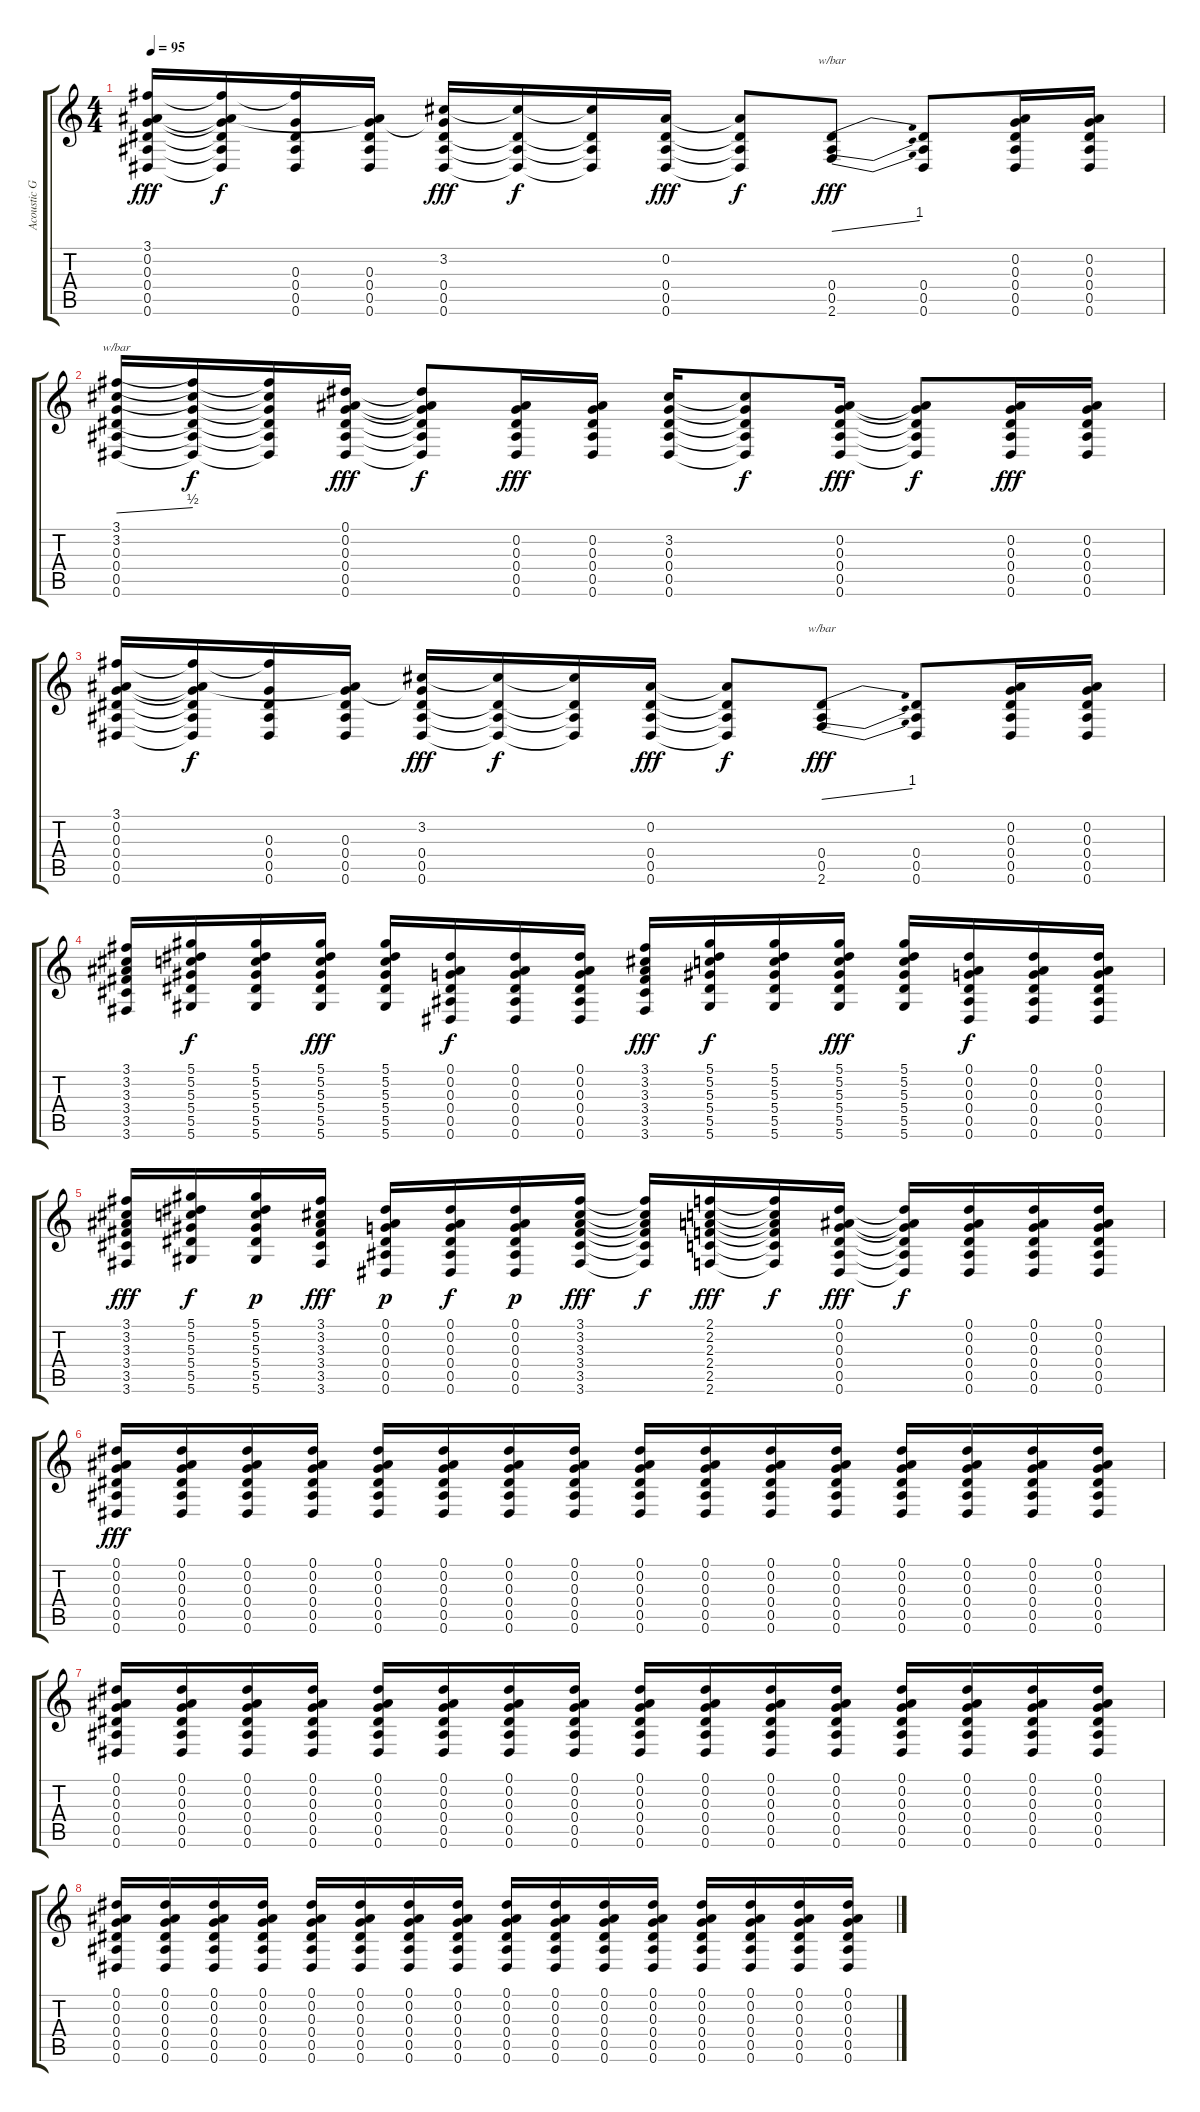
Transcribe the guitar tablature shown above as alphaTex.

\track ("Acoustic Guitar" "Acoustic G") {instrument acousticguitarsteel}
\staff {score tabs}
\tuning (Eb4 Bb3 G3 Eb3 Bb2 Eb2) {hide}
\ts (4 4)
\tempo 95
\clef g2
\ks c
(3.1 0.2 0.3 0.4 0.5 0.6).16{dy fff} (3.1{t} 0.2{t} 0.3{t} 0.4{t} 0.5{t} 0.6{t}).16{dy f} (3.1{t} 0.3 0.4 0.5 0.6).16 (0.2{t} 0.3 0.4 0.5 0.6).16 (3.2 0.3{t} 0.4 0.5 0.6).16{dy fff} (3.2{t} 0.4{t} 0.5{t} 0.6{t}).16{dy f} (3.2{t} 0.4{t} 0.5{t} 0.6{t}).16 (0.2 0.4 0.5 0.6).16{dy fff} (0.2{t} 0.4{t} 0.5{t} 0.6{t}).8{dy f} (0.4 0.5 2.6).8{tbe (dive default 0 0 60 4) dy fff} (0.4 0.5 0.6).8 (0.2 0.3 0.4 0.5 0.6).16 (0.2 0.3 0.4 0.5 0.6).16 |
(3.1 3.2 0.3 0.4 0.5 0.6).16{tbe (dive default 0 0 60 2)} (3.1{t} 3.2{t} 0.3{t} 0.4{t} 0.5{t} 0.6{t}).16{dy f} (3.1{t} 3.2{t} 0.3{t} 0.4{t} 0.5{t} 0.6{t}).16 (0.1 0.2 0.3 0.4 0.5 0.6).16{dy fff} (0.1{t} 0.2{t} 0.3{t} 0.4{t} 0.5{t} 0.6{t}).8{dy f} (0.2 0.3 0.4 0.5 0.6).16{dy fff} (0.2 0.3 0.4 0.5 0.6).16 (3.2 0.3 0.4 0.5 0.6).16 (3.2{t} 0.3{t} 0.4{t} 0.5{t} 0.6{t}).8{dy f} (0.2 0.3 0.4 0.5 0.6).16{dy fff} (0.2{t} 0.3{t} 0.4{t} 0.5{t} 0.6{t}).8{dy f} (0.2 0.3 0.4 0.5 0.6).16{dy fff} (0.2 0.3 0.4 0.5 0.6).16 |
(3.1 0.2 0.3 0.4 0.5 0.6).16 (3.1{t} 0.2{t} 0.3{t} 0.4{t} 0.5{t} 0.6{t}).16{dy f} (3.1{t} 0.3 0.4 0.5 0.6).16 (0.2{t} 0.3 0.4 0.5 0.6).16 (3.2 0.3{t} 0.4 0.5 0.6).16{dy fff} (3.2{t} 0.4{t} 0.5{t} 0.6{t}).16{dy f} (3.2{t} 0.4{t} 0.5{t} 0.6{t}).16 (0.2 0.4 0.5 0.6).16{dy fff} (0.2{t} 0.4{t} 0.5{t} 0.6{t}).8{dy f} (0.4 0.5 2.6).8{tbe (dive default 0 0 60 4) dy fff} (0.4 0.5 0.6).8 (0.2 0.3 0.4 0.5 0.6).16 (0.2 0.3 0.4 0.5 0.6).16 |
(3.1 3.2 3.3 3.4 3.5 3.6).16 (5.1 5.2 5.3 5.4 5.5 5.6).16{dy f} (5.1 5.2 5.3 5.4 5.5 5.6).16 (5.1 5.2 5.3 5.4 5.5 5.6).16{dy fff} (5.1 5.2 5.3 5.4 5.5 5.6).16 (0.1 0.2 0.3 0.4 0.5 0.6).16{dy f} (0.1 0.2 0.3 0.4 0.5 0.6).16 (0.1 0.2 0.3 0.4 0.5 0.6).16 (3.1 3.2 3.3 3.4 3.5 3.6).16{dy fff} (5.1 5.2 5.3 5.4 5.5 5.6).16{dy f} (5.1 5.2 5.3 5.4 5.5 5.6).16 (5.1 5.2 5.3 5.4 5.5 5.6).16{dy fff} (5.1 5.2 5.3 5.4 5.5 5.6).16 (0.1 0.2 0.3 0.4 0.5 0.6).16{dy f} (0.1 0.2 0.3 0.4 0.5 0.6).16 (0.1 0.2 0.3 0.4 0.5 0.6).16 |
(3.1 3.2 3.3 3.4 3.5 3.6).16{dy fff} (5.1 5.2 5.3 5.4 5.5 5.6).16{dy f} (5.1 5.2 5.3 5.4 5.5 5.6).16{dy p} (3.1 3.2 3.3 3.4 3.5 3.6).16{dy fff} (0.1 0.2 0.3 0.4 0.5 0.6).16{dy p} (0.1 0.2 0.3 0.4 0.5 0.6).16{dy f} (0.1 0.2 0.3 0.4 0.5 0.6).16{dy p} (3.1 3.2 3.3 3.4 3.5 3.6).16{dy fff} (3.1{t} 3.2{t} 3.3{t} 3.4{t} 3.5{t} 3.6{t}).16{dy f} (2.1 2.2 2.3 2.4 2.5 2.6).16{dy fff} (2.1{t} 2.2{t} 2.3{t} 2.4{t} 2.5{t} 2.6{t}).16{dy f} (0.1 0.2 0.3 0.4 0.5 0.6).16{dy fff} (0.1{t} 0.2{t} 0.3{t} 0.4{t} 0.5{t} 0.6{t}).16{dy f} (0.1 0.2 0.3 0.4 0.5 0.6).16 (0.1 0.2 0.3 0.4 0.5 0.6).16 (0.1 0.2 0.3 0.4 0.5 0.6).16 |
(0.1 0.2 0.3 0.4 0.5 0.6).16{dy fff} (0.1 0.2 0.3 0.4 0.5 0.6).16 (0.1 0.2 0.3 0.4 0.5 0.6).16 (0.1 0.2 0.3 0.4 0.5 0.6).16 (0.1 0.2 0.3 0.4 0.5 0.6).16 (0.1 0.2 0.3 0.4 0.5 0.6).16 (0.1 0.2 0.3 0.4 0.5 0.6).16 (0.1 0.2 0.3 0.4 0.5 0.6).16 (0.1 0.2 0.3 0.4 0.5 0.6).16 (0.1 0.2 0.3 0.4 0.5 0.6).16 (0.1 0.2 0.3 0.4 0.5 0.6).16 (0.1 0.2 0.3 0.4 0.5 0.6).16 (0.1 0.2 0.3 0.4 0.5 0.6).16 (0.1 0.2 0.3 0.4 0.5 0.6).16 (0.1 0.2 0.3 0.4 0.5 0.6).16 (0.1 0.2 0.3 0.4 0.5 0.6).16 |
(0.1 0.2 0.3 0.4 0.5 0.6).16 (0.1 0.2 0.3 0.4 0.5 0.6).16 (0.1 0.2 0.3 0.4 0.5 0.6).16 (0.1 0.2 0.3 0.4 0.5 0.6).16 (0.1 0.2 0.3 0.4 0.5 0.6).16 (0.1 0.2 0.3 0.4 0.5 0.6).16 (0.1 0.2 0.3 0.4 0.5 0.6).16 (0.1 0.2 0.3 0.4 0.5 0.6).16 (0.1 0.2 0.3 0.4 0.5 0.6).16 (0.1 0.2 0.3 0.4 0.5 0.6).16 (0.1 0.2 0.3 0.4 0.5 0.6).16 (0.1 0.2 0.3 0.4 0.5 0.6).16 (0.1 0.2 0.3 0.4 0.5 0.6).16 (0.1 0.2 0.3 0.4 0.5 0.6).16 (0.1 0.2 0.3 0.4 0.5 0.6).16 (0.1 0.2 0.3 0.4 0.5 0.6).16 |
(0.1 0.2 0.3 0.4 0.5 0.6).16 (0.1 0.2 0.3 0.4 0.5 0.6).16 (0.1 0.2 0.3 0.4 0.5 0.6).16 (0.1 0.2 0.3 0.4 0.5 0.6).16 (0.1 0.2 0.3 0.4 0.5 0.6).16 (0.1 0.2 0.3 0.4 0.5 0.6).16 (0.1 0.2 0.3 0.4 0.5 0.6).16 (0.1 0.2 0.3 0.4 0.5 0.6).16 (0.1 0.2 0.3 0.4 0.5 0.6).16 (0.1 0.2 0.3 0.4 0.5 0.6).16 (0.1 0.2 0.3 0.4 0.5 0.6).16 (0.1 0.2 0.3 0.4 0.5 0.6).16 (0.1 0.2 0.3 0.4 0.5 0.6).16 (0.1 0.2 0.3 0.4 0.5 0.6).16 (0.1 0.2 0.3 0.4 0.5 0.6).16 (0.1 0.2 0.3 0.4 0.5 0.6).16
